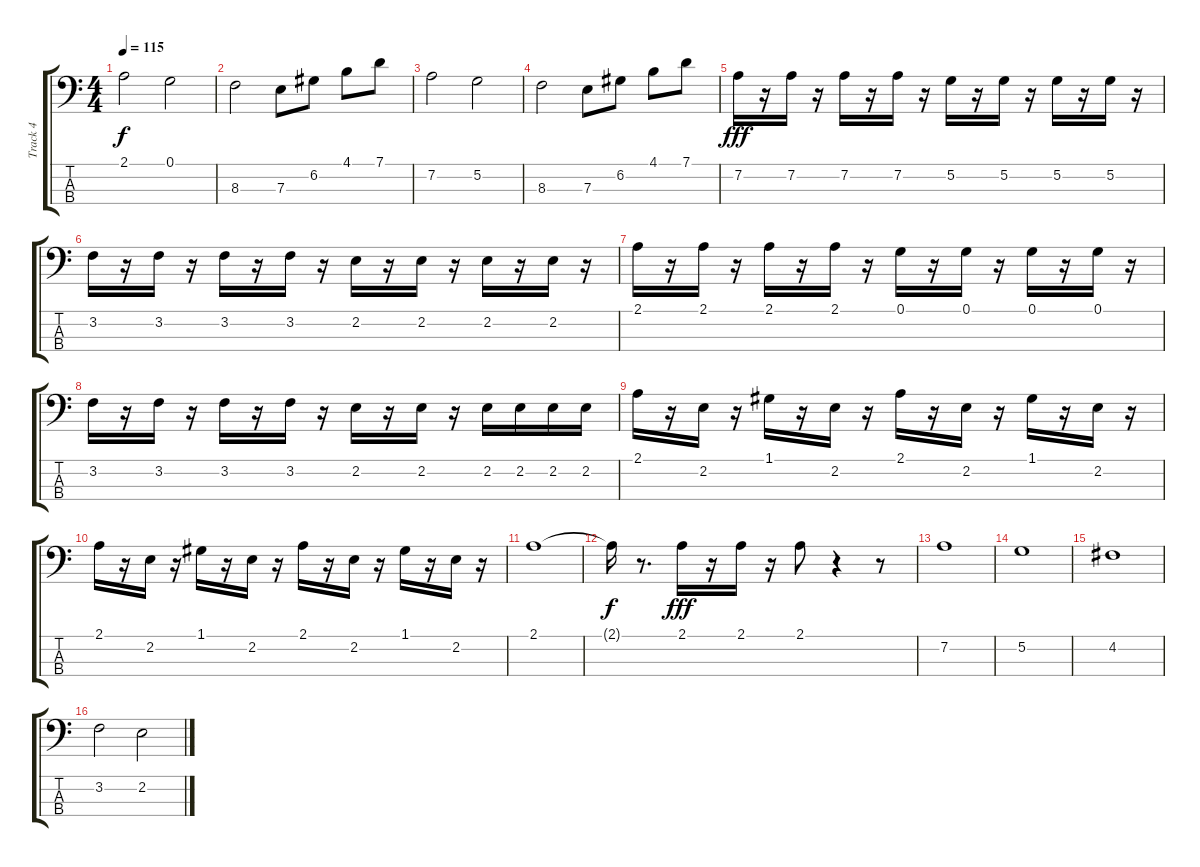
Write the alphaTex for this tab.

\track ("Track 4" "Track 4") {instrument electricbassfinger}
\staff {score tabs}
\tuning (G2 D2 A1 E1) {hide}
\ts (4 4)
\tempo 115
\clef f4
\ks c
2.1.2{dy f} 0.1.2 |
8.3.2 7.3.8 6.2.8 4.1.8 7.1.8 |
7.2.2 5.2.2 |
8.3.2 7.3.8 6.2.8 4.1.8 7.1.8 |
7.2.16{dy fff} r.16 7.2.16 r.16 7.2.16 r.16 7.2.16 r.16 5.2.16 r.16 5.2.16 r.16 5.2.16 r.16 5.2.16 r.16 |
3.2.16 r.16 3.2.16 r.16 3.2.16 r.16 3.2.16 r.16 2.2.16 r.16 2.2.16 r.16 2.2.16 r.16 2.2.16 r.16 |
2.1.16 r.16 2.1.16 r.16 2.1.16 r.16 2.1.16 r.16 0.1.16 r.16 0.1.16 r.16 0.1.16 r.16 0.1.16 r.16 |
3.2.16 r.16 3.2.16 r.16 3.2.16 r.16 3.2.16 r.16 2.2.16 r.16 2.2.16 r.16 2.2.16 2.2.16 2.2.16 2.2.16 |
2.1.16 r.16 2.2.16 r.16 1.1.16 r.16 2.2.16 r.16 2.1.16 r.16 2.2.16 r.16 1.1.16 r.16 2.2.16 r.16 |
2.1.16 r.16 2.2.16 r.16 1.1.16 r.16 2.2.16 r.16 2.1.16 r.16 2.2.16 r.16 1.1.16 r.16 2.2.16 r.16 |
2.1.1 |
2.1{t}.16{dy f} r.8{d} 2.1.16{dy fff} r.16 2.1.16 r.16 2.1.8 r.4 r.8 |
7.2.1 |
5.2.1 |
4.2.1 |
3.2.2 2.2.2
